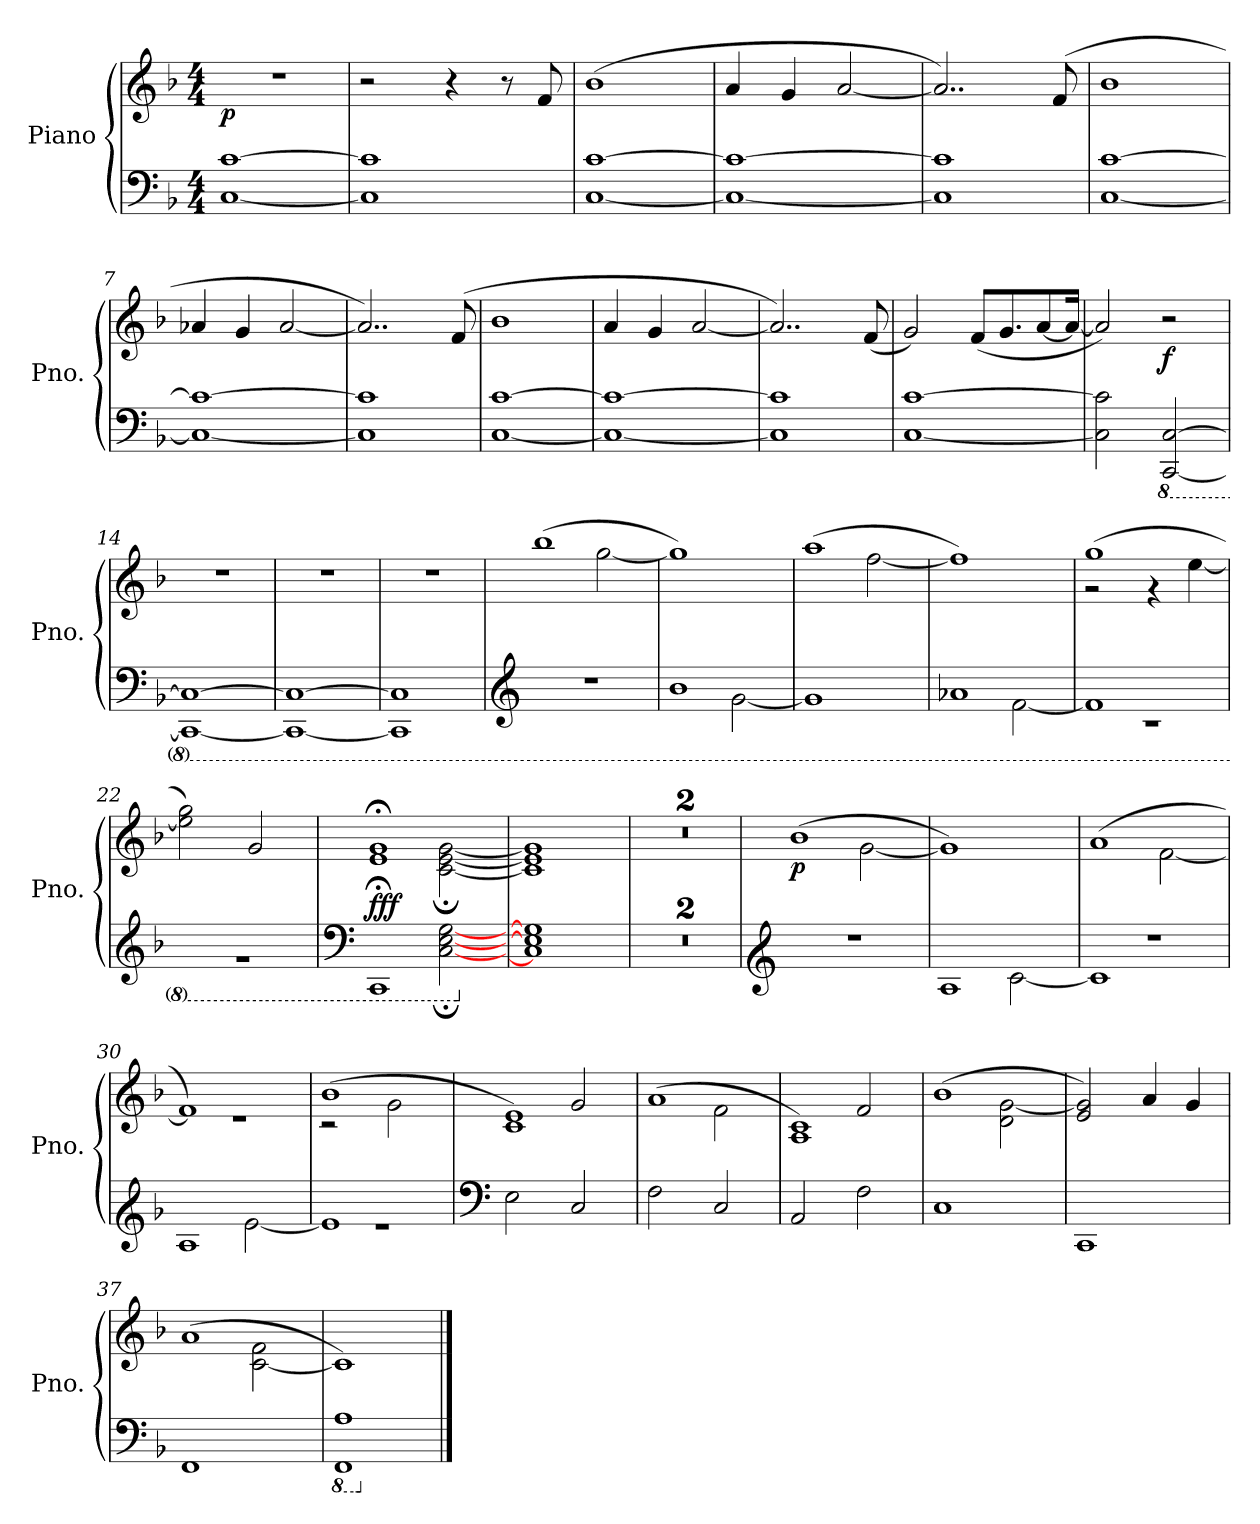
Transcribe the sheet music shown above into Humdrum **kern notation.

**kern	**kern	**dynam
*part1	*part1	*part1
*staff2	*staff1	*staff1/2
*I"Piano	*	*
*I'Pno.	*	*
*clefF4	*clefG2	*
*k[b-]	*k[b-]	*
*M4/4	*M4/4	*
*MM55	*MM55	*
=1	=1	=1
!	!	!LO:DY:b
[1C [1c	1r	p
=2	=2	=2
1C] 1c]	2r	.
.	4r	.
.	8r	.
.	8f/	.
=3	=3	=3
[1C [1c	(1b-	.
=4	=4	=4
1C_ 1c_	4a/	.
.	4g/	.
.	[2a/	.
=5	=5	=5
1C] 1c]	2..a/])	.
.	(8f/	.
=6	=6	=6
[1C [1c	1b-	.
=7	=7	=7
1C_ 1c_	4a-X/	.
.	4g/	.
.	[2a-/	.
=8	=8	=8
1C] 1c]	2..a-/])	.
.	(8f/	.
!!LO:LB:g=z
=9	=9	=9
[1C [1c	1b-	.
=10	=10	=10
1C_ 1c_	4a/	.
.	4g/	.
.	[2a/	.
=11	=11	=11
1C] 1c]	2..a/])	.
.	(8f/	.
=12	=12	=12
[1C [1c	2g/)	.
.	(8f/L	.
.	8.g/	.
.	[8a/	.
.	16a/Jk_	.
=13	=13	=13
2C\] 2c\]	2a/])	.
*8ba	*	*
!	!	!LO:DY:b
[2CCC/ [2CC/	2r	f
=14	=14	=14
1CCC_ 1CC_	1r	.
=15	=15	=15
1CCC_ 1CC_	1r	.
=16	=16	=16
1CCC] 1CC]	1r	.
=17	=17	=17
*clefG2	*	*
*X8ba	*	*
*	*^	*
1r	(1bb-	2ryy	.
.	.	[2gg\	.
*	*v	*v	*
!!LO:LB:g=z
=18	=18	=18
*^	*	*
1b-	2ryy	1gg])	.
.	[2g\	.	.
*v	*v	*	*
=19	=19	=19
*	*^	*
1g]	(1aa	2ryy	.
.	.	[2ff\	.
*	*v	*v	*
=20	=20	=20
*^	*	*
1a-X	2ryy	1ff])	.
.	[2f\	.	.
=21	=21	=21	=21
*	*	*^	*
1rc	1f]	(1gg	2r	.
.	.	.	4r	.
.	.	.	[4ee\	.
*v	*v	*	*	*
*	*v	*v	*
=22	=22	=22
1rg	2ee\] 2gg\)	.
.	2g/	.
!!LO:LB:g=z
=23	=23	=23
*clefF4	*	*
*8ba	*	*
*^	*^	*
!	!	!	!	!LO:DY:a=2
1CCC;<	2ryy	1e;< 1g;<	2ryy	fff
.	[2CC\;< [2EE\;< [2GG\;<	.	[2c\;< [2e\;< [2g\;<	.
=24	=24	=24	=24	=24
*X8ba	*	*	*	*
1C]	1E] 1G]	1c]	1e] 1g]	.
*v	*v	*	*	*
*	*v	*v	*
=25	=25	=25
1r	1r	.
=26	=26	=26
1r	1r	.
=27	=27	=27
*clefG1	*	*
*	*MM65	*
*	*^	*
!	!	!	!LO:DY:b
1r	(1b-	2ryy	p
.	.	[2g\	.
*	*v	*v	*
=28	=28	=28
*^	*	*
1c	2ryy	1g])	.
.	[2e\	.	.
!!LO:LB:g=z
=29	=29	=29	=29
*	*	*^	*
1r	1e]	(1a	2ryy	.
.	.	.	[2f\	.
=30	=30	=30	=30	=30
1c	2ryy	1re	1f])	.
.	[2g\	.	.	.
=31	=31	=31	=31	=31
1rg	1g]	(1b-	2r	.
.	.	.	2g\	.
*v	*v	*	*	*
=32	=32	=32	=32
*clefF4	*	*	*
2E\	1c 1e)	2ryy	.
2C/	.	2g/	.
=33	=33	=33	=33
2F\	(1a	2ryy	.
2C/	.	2f\	.
!!LO:PB:g=z
=34	=34	=34	=34
*	*	*^	*
2AA/	1A	1c)	2ryy	.
2F\	.	.	2f/	.
*	*	*v	*v	*
=35	=35	=35	=35
1C	(1b-	2ryy	.
.	.	2d\ [2g\	.
*	*v	*v	*
=36	=36	=36
1CC	2e/ 2g/])	.
.	4a/	.
.	4g/	.
=37	=37	=37
*	*^	*
1FF	(1a	2ryy	.
.	.	[2c\ 2f\	.
*	*v	*v	*
=38	=38	=38
*8ba	*	*
1FFF 1AA	1c])	.
*X8ba	*	*
==	==	==
*-	*-	*-
